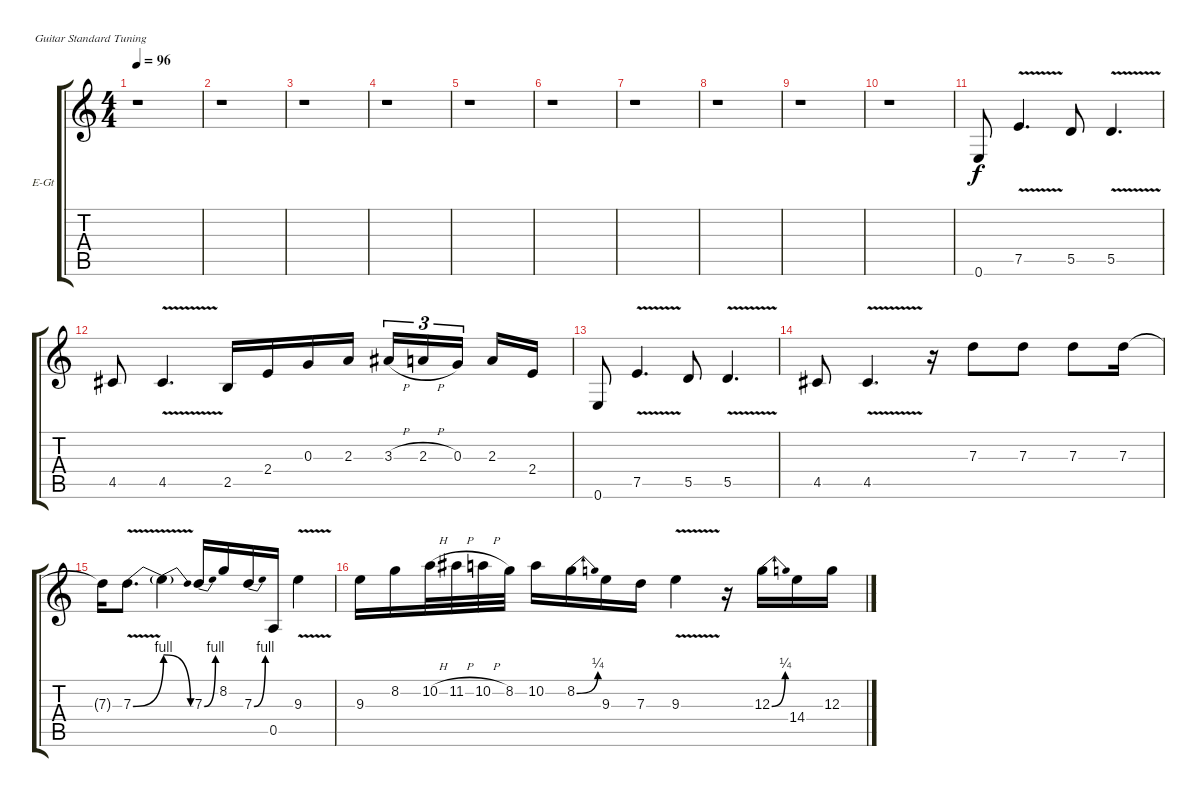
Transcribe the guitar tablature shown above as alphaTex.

\bracketExtendMode groupsimilarinstruments
\firstSystemTrackNameOrientation horizontal
\otherSystemsTrackNameOrientation horizontal
\track ("Solos" "E-Gt") {instrument distortionguitar}
\staff {score tabs}
\tuning (E4 B3 G3 D3 A2 E2)
\ts (4 4)
\tempo 96
\clef g2
\ks c
r.1{dy f} |
r.1 |
r.1 |
r.1 |
r.1 |
r.1 |
r.1 |
r.1 |
r.1 |
r.1 |
0.6.8 7.5{v}.4{d} 5.5.8 5.5{v}.4{d} |
4.5.8 4.5{v}.4{d} 2.5.16 2.4.16 0.3.16 2.3.16 3.3{h}.16{tu (3 2)} 2.3{h}.16{tu (3 2)} 0.3.16{tu (3 2)} 2.3.16 2.4.16 |
0.6.8 7.5{v}.4{d} 5.5.8 5.5{v}.4{d} |
4.5.8 4.5{v}.4{d} r.16 7.3.8 7.3.8 7.3.8 7.3.16 |
7.3{t}.16 7.3{be (bend 0 0 60 4) v}.8{d} 7.3{be (release 0 4 60 0) t}.4 7.3{be (bend 0 0 60 4)}.16 8.2.16 7.3{be (bend 0 0 60 4)}.16 0.5.16 9.3{v}.4 |
9.3.16 8.2.16 10.2{h}.32 11.2{h}.32 10.2{h}.32 8.2.32 10.2.16 8.2{be (bend 0 0 60 1)}.16 9.3.16 7.3.16 9.3{v}.4 r.16 12.3{be (bend 0 0 60 1)}.16 14.4.16 12.3.16
